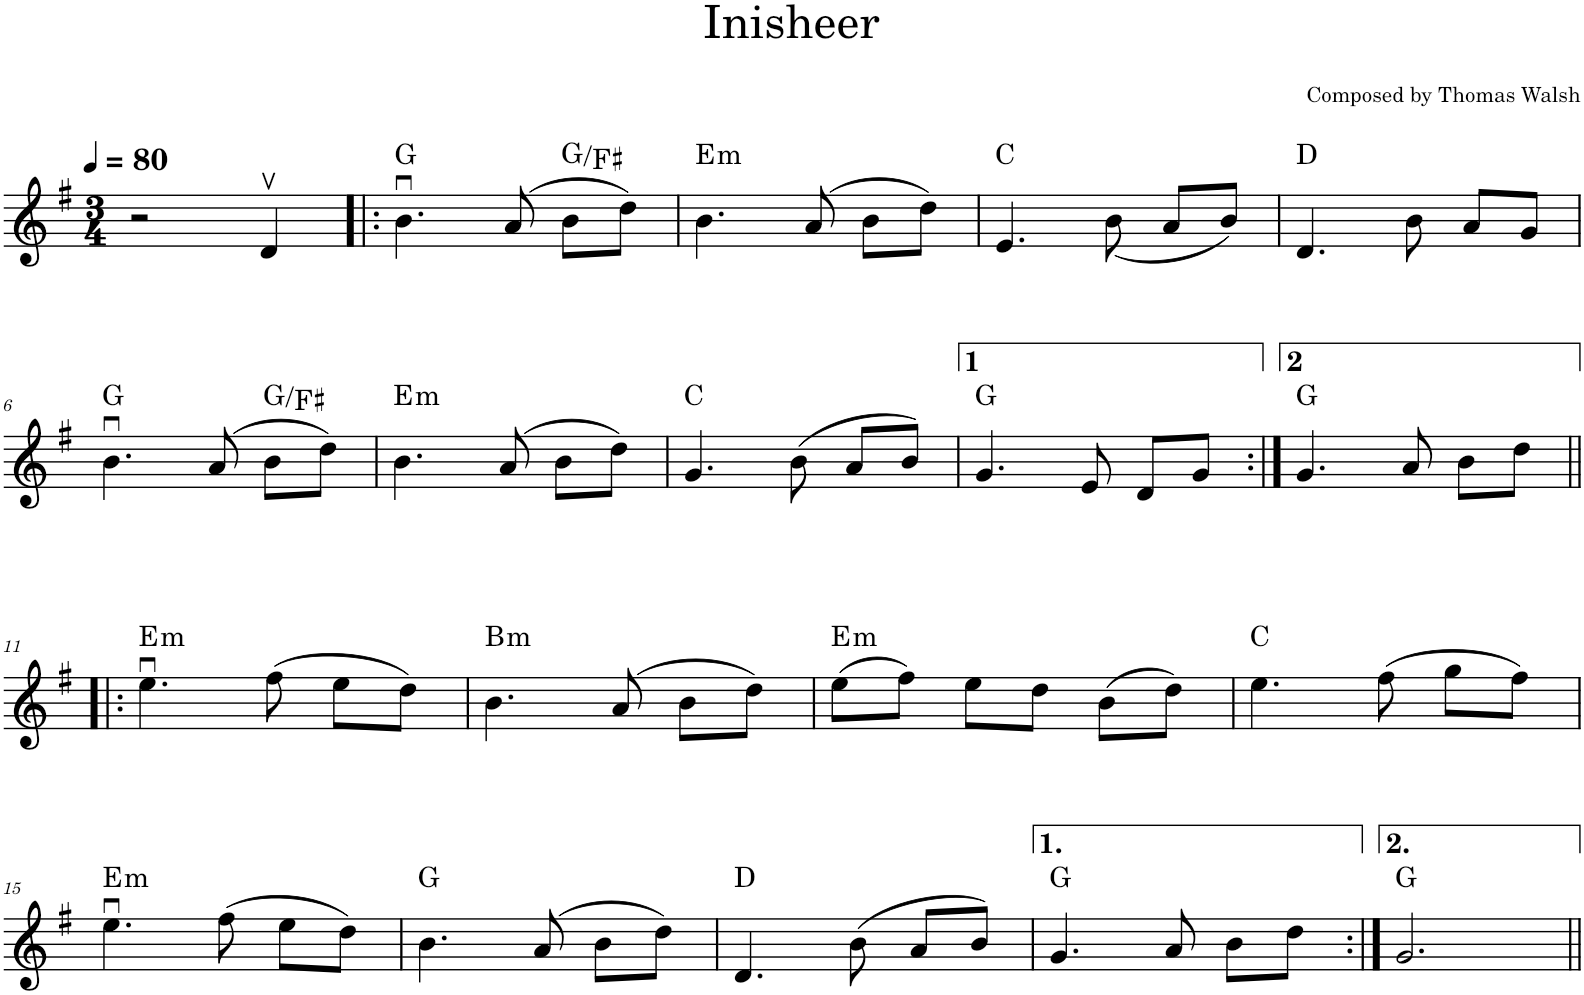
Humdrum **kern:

**kern	**harte
*part1	*part1
*staff1	*
*I"Violin	*
*I'Vln	*
*clefG2	*
*k[f#]	*
*D:mix	*
*M3/4	*
*MM80	*
=1	=1
2r	.
4dv/	.
=2!|:	=2!|:
4.bu\	G:maj
(8a/	.
8b\L	G:maj/7
8dd\J)	.
=3	=3
!	!LO:H:kt=m
4.b\	E:min
(8a/	.
8b\L	.
8dd\J)	.
=4	=4
4.e/	C:maj
(<8b\	.
8a/L	.
8b/J)	.
=5	=5
4.d/	D:maj
8b\	.
8a/L	.
8g/J	.
!!LO:LB:g=z
=6	=6
4.bu\	G:maj
(8a/	.
8b\L	G:maj/7
8dd\J)	.
=7	=7
!	!LO:H:kt=m
4.b\	E:min
(8a/	.
8b\L	.
8dd\J)	.
=8	=8
4.g/	C:maj
(8b\	.
8a/L	.
8b/J)	.
=9	=9
4.g/	G:maj
8e/	.
8d/L	.
8g/J	.
=10:|!	=10:|!
4.g/	G:maj
8a/	.
8b\L	.
8dd\J	.
!!LO:LB:g=z
=11!|:	=11!|:
!	!LO:H:kt=m
4.eeu\	E:min
(8ff#\	.
8ee\L	.
8dd\J)	.
=12	=12
!	!LO:H:kt=m
4.b\	B:min
(8a/	.
8b\L	.
8dd\J)	.
=13	=13
!	!LO:H:kt=m
(8ee\L	E:min
8ff#\J)	.
8ee\L	.
8dd\J	.
(8b\L	.
8dd\J)	.
=14	=14
4.ee\	C:maj
(8ff#\	.
8gg\L	.
8ff#\J)	.
!!LO:LB:g=z
=15	=15
!	!LO:H:kt=m
4.eeu\	E:min
(8ff#\	.
8ee\L	.
8dd\J)	.
=16	=16
4.b\	G:maj
(8a/	.
8b\L	.
8dd\J)	.
=17	=17
4.d/	D:maj
(8b\	.
8a/L	.
8b/J)	.
=18	=18
4.g/	G:maj
8a/	.
8b\L	.
8dd\J	.
=19:|!	=19:|!
2.g/	G:maj
=||	=||
*-	*-
